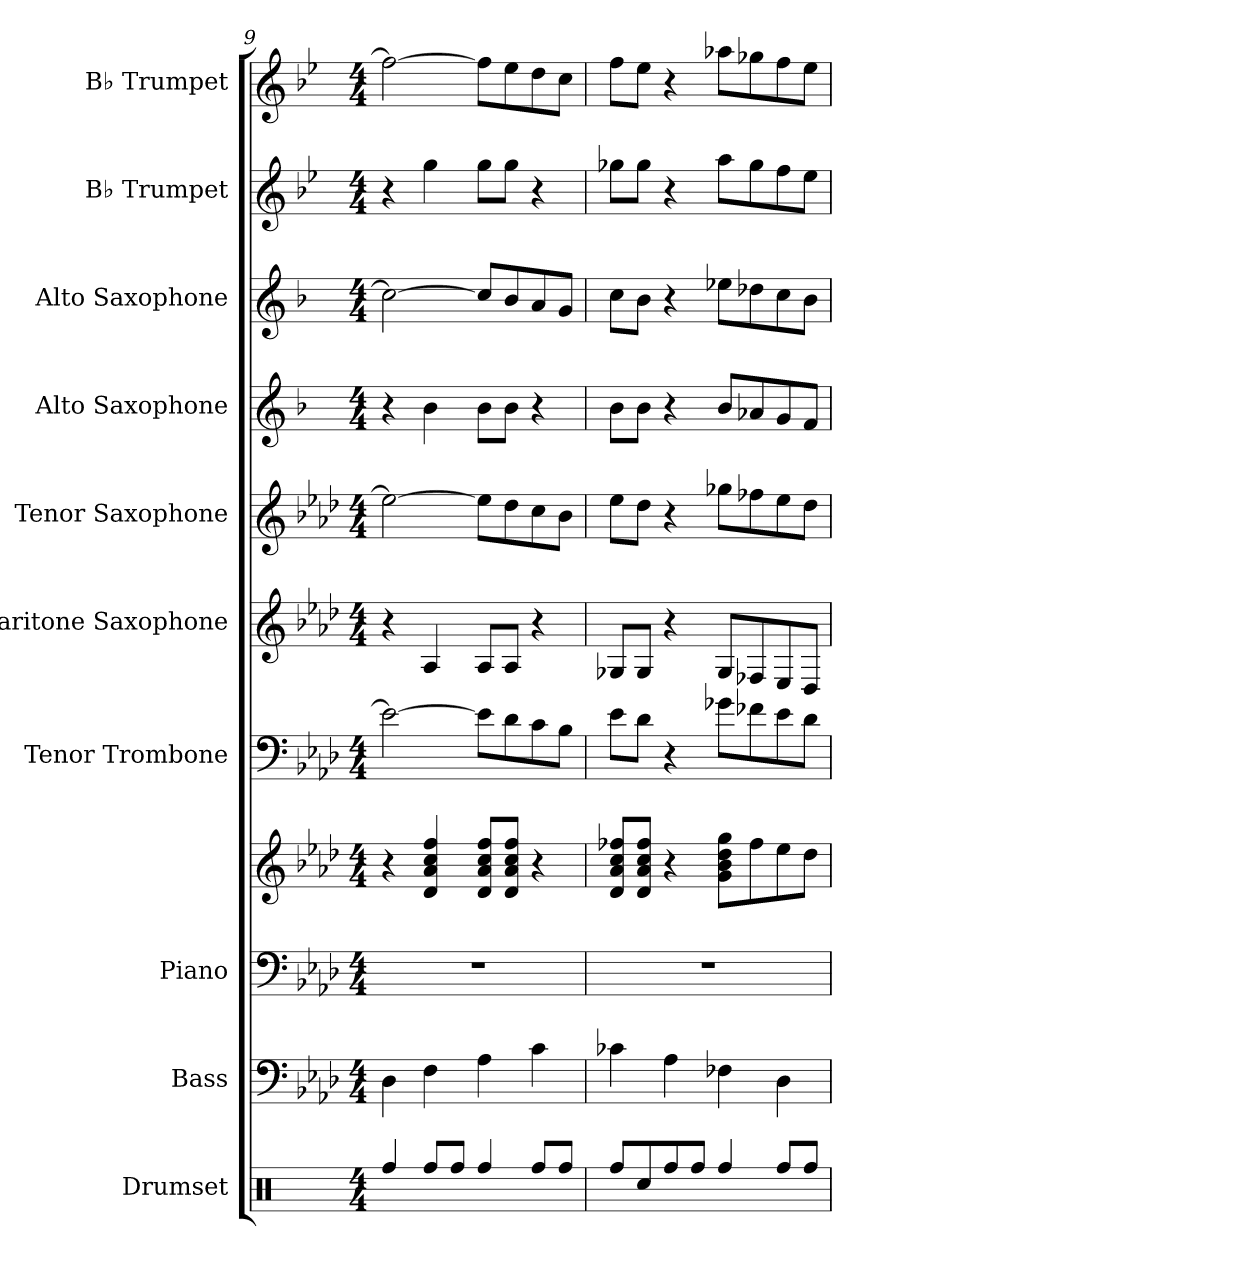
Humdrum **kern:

**kern	**kern	**kern	**kern	**kern	**kern	**kern	**kern	**kern	**kern	**kern
*part10	*part9	*part8	*part8	*part7	*part6	*part5	*part4	*part3	*part2	*part1
*staff11	*staff10	*staff9	*staff8	*staff7	*staff6	*staff5	*staff4	*staff3	*staff2	*staff1
*I"Drumset	*I"Bass	*I"Piano	*	*I"Tenor Trombone	*I"Baritone Saxophone	*I"Tenor Saxophone	*I"Alto Saxophone	*I"Alto Saxophone	*I"B♭ Trumpet	*I"B♭ Trumpet
*I'Drs.	*I'Bass	*I'Pno.	*	*I'T. Tbn.	*I'Bar. Sax.	*I'T. Sax.	*I'A. Sax.	*I'A. Sax.	*I'B♭ Tpt.	*I'B♭ Tpt.
*clefX	*clefF4	*clefF4	*clefG2	*clefF4	*clefG2	*clefG2	*clefG2	*clefG2	*clefG2	*clefG2
*	*ITrd7c12	*	*	*	*ITrd12c21	*ITrd8c14	*ITrd5c9	*ITrd5c9	*ITrd1c2	*ITrd1c2
*k[]	*k[b-e-a-d-]	*k[b-e-a-d-]	*k[b-e-a-d-]	*k[b-e-a-d-]	*k[b-e-a-d-]	*k[b-e-a-d-]	*k[b-e-a-d-]	*k[b-e-a-d-]	*k[b-e-a-d-]	*k[b-e-a-d-]
*M4/4	*M4/4	*M4/4	*M4/4	*M4/4	*M4/4	*M4/4	*M4/4	*M4/4	*M4/4	*M4/4
=9	=9	=9	=9	=9	=9	=9	=9	=9	=9	=9
4Rff/	4DD-\	1r	4r	2e-\_	4r	2e-\_	4r	2e-\_	4r	2ee-\_
8Rff/L	4FF\	.	4d-/ 4a-/ 4cc/ 4ff/	.	4AA-/	.	4d-\	.	4ff\	.
8Rff/J	.	.	.	.	.	.	.	.	.	.
4Rff/	4AA-\	.	8d-/ 8a-/ 8cc/ 8ff/L	8e-\L]	8AA-/L	8e-\L]	8d-\L	8e-/L]	8ff\L	8ee-\L]
.	.	.	8d-/ 8a-/ 8cc/ 8ff/J	8d-\	8AA-/J	8d-\	8d-\J	8d-/	8ff\J	8dd-\
8Rff/L	4C\	.	4r	8c\	4r	8c\	4r	8c/	4r	8cc\
8Rff/J	.	.	.	8B-\J	.	8B-\J	.	8B-/J	.	8b-\J
!!LO:PB:g=z
=10	=10	=10	=10	=10	=10	=10	=10	=10	=10	=10
8Rff/L	4C-X\	1r	8d-/ 8a-/ 8cc/ 8ff-X/L	8e-\L	8GG-X/L	8e-\L	8d-\L	8e-\L	8ff-X\L	8ee-\L
8Rcc/	.	.	8d-/ 8a-/ 8cc/ 8ff-/J	8d-\J	8GG-/J	8d-\J	8d-\J	8d-\J	8ff-\J	8dd-\J
8Rff/	4AA-\	.	4r	4r	4r	4r	4r	4r	4r	4r
8Rff/J	.	.	.	.	.	.	.	.	.	.
4Rff/	4FF-X\	.	8g\ 8b-\ 8dd-\ 8gg\L	8g-X\L	8GG-/L	8g-X\L	8d-/L	8g-X\L	8gg\L	8gg-X\L
.	.	.	8ff-\	8f-X\	8FF-X/	8f-X\	8c-X/	8f-X\	8ff-\	8ff-X\
8Rff/L	4DD-\	.	8ee-\	8e-\	8EE-/	8e-\	8B-/	8e-\	8ee-\	8ee-\
8Rff/J	.	.	8dd-\J	8d-\J	8DD-/J	8d-\J	8A-/J	8d-\J	8dd-\J	8dd-\J
=	=	=	=	=	=	=	=	=	=	=
*-	*-	*-	*-	*-	*-	*-	*-	*-	*-	*-
